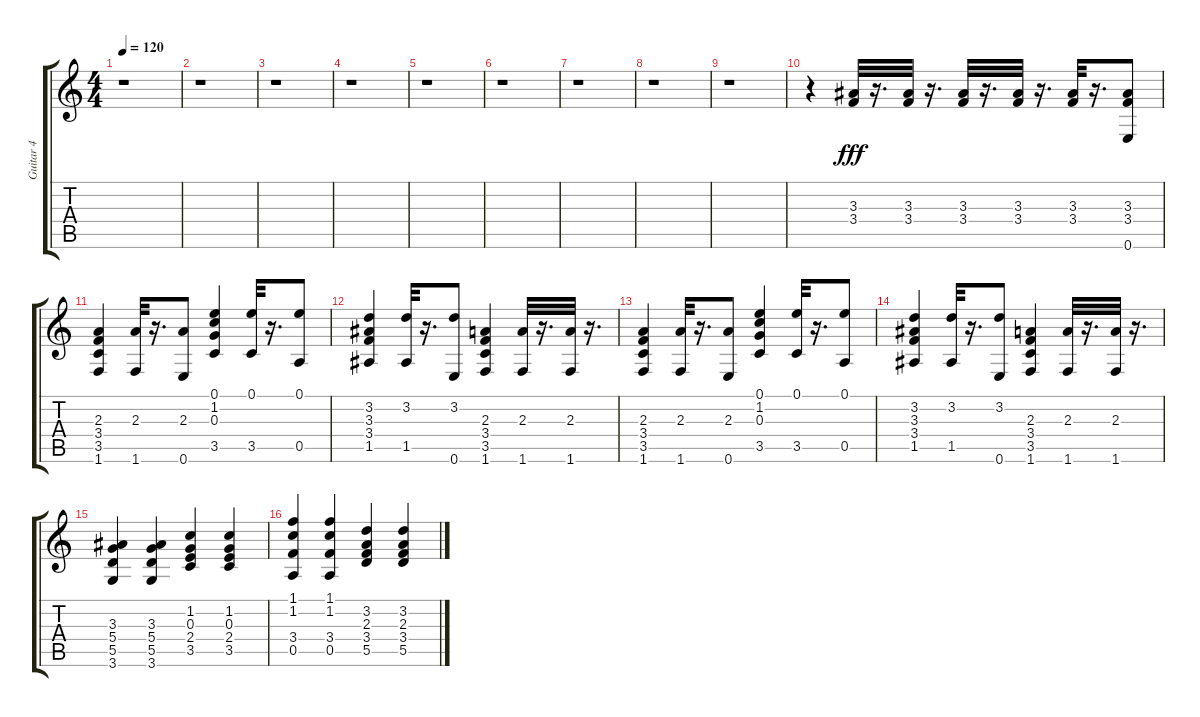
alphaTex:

\track ("Guitar 4" "Guitar 4") {instrument distortionguitar}
\staff {score tabs}
\tuning (E4 B3 G3 D3 A2 E2) {hide}
\ts (4 4)
\tempo 120
\clef g2
\ks c
r.1{dy fff} |
r.1 |
r.1 |
r.1 |
r.1 |
r.1 |
r.1 |
r.1 |
r.1 |
r.4 (3.3 3.4).32 r.16{d} (3.3 3.4).32 r.16{d} (3.3 3.4).32 r.16{d} (3.3 3.4).32 r.16{d} (3.3 3.4).32 r.16{d} (3.3 3.4 0.6).8 |
(2.3 3.4 3.5 1.6).4 (2.3 1.6).32 r.16{d} (2.3 0.6).8 (0.1 1.2 0.3 3.5).4 (0.1 3.5).32 r.16{d} (0.1 0.5).8 |
(3.2 3.3 3.4 1.5).4 (3.2 1.5).32 r.16{d} (3.2 0.6).8 (2.3 3.4 3.5 1.6).4 (2.3 1.6).32 r.16{d} (2.3 1.6).32 r.16{d} |
(2.3 3.4 3.5 1.6).4 (2.3 1.6).32 r.16{d} (2.3 0.6).8 (0.1 1.2 0.3 3.5).4 (0.1 3.5).32 r.16{d} (0.1 0.5).8 |
(3.2 3.3 3.4 1.5).4 (3.2 1.5).32 r.16{d} (3.2 0.6).8 (2.3 3.4 3.5 1.6).4 (2.3 1.6).32 r.16{d} (2.3 1.6).32 r.16{d} |
(3.3 5.4 5.5 3.6).4 (3.3 5.4 5.5 3.6).4 (1.2 0.3 2.4 3.5).4 (1.2 0.3 2.4 3.5).4 |
(1.1 1.2 3.4 0.5).4 (1.1 1.2 3.4 0.5).4 (3.2 2.3 3.4 5.5).4 (3.2 2.3 3.4 5.5).4
